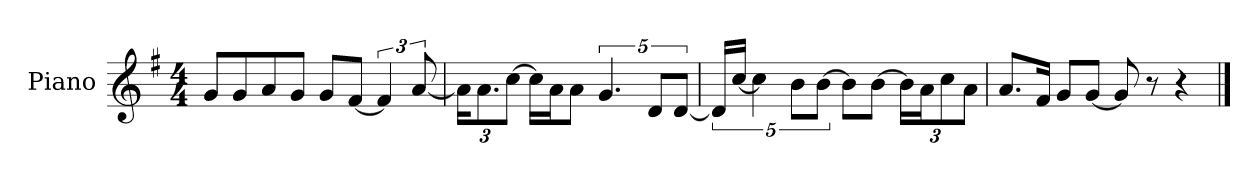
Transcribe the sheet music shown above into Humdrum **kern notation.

**kern
*part1
*staff1
*I"Piano
*I'P-no
*clefG2
*k[f#]
*M4/4
*MM90
=1
8g/L
8g/
8a/
8g/J
8g/L
[8f#/J
6f#/]
[12a/
=2
*Xbrackettup
24a\KL]
12.a\
[12cc\J
16cc\LL]
16a\J
8a\J
*brackettup
5.g/
10d/L
[10d/J
=3
20d/LL]
[20cc/JJ
5cc\]
10b\L
[10b\J
8b\L]
[8b\J
*Xbrackettup
24b\LL]
24a\J
12cc\
12a\J
=4
8.a/L
16f#/Jk
8g/L
[8g/J
8g/]
8r
4r
==
*-
